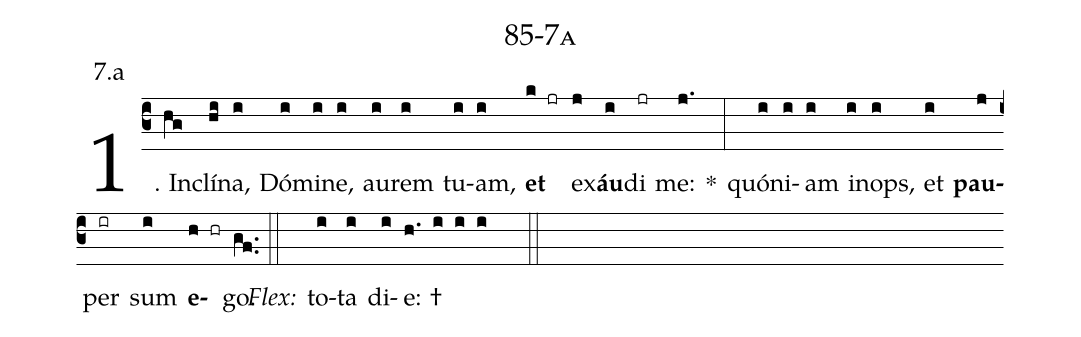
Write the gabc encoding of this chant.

name: 85-7a;
annotation: 7.a;
%%
(c3)1. In(hg)clí(hi)na,(i) Dó(i)mi(i)ne,(i) au(i)rem(i) tu(i)am,(i) <b>et</b>(k jr) ex(j)<b>áu</b>(i)di(jr) me:(j.) *(:) quón(i)i(i)am(i) in(i)ops,(i) et(i) <b>pau</b>(j)per(ir) sum(i) <b>e</b>(h hr)go.(gf..) (::)
<i>Flex:</i>()  to(i)ta(i) di(i)e: †(h. i i i  ::)
